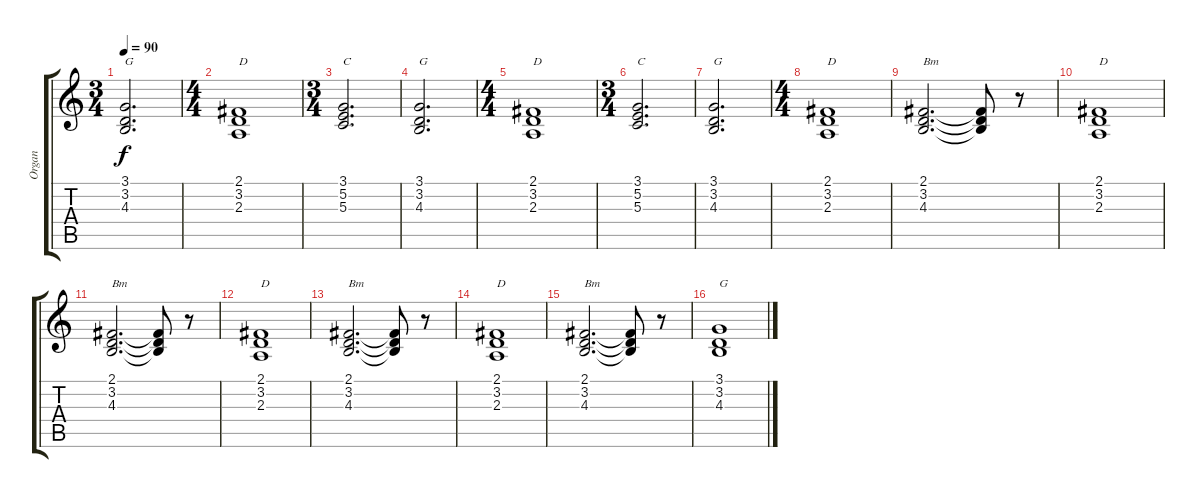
\track ("Organ" "Organ") {instrument drawbarorgan}
\staff {score tabs}
\tuning (E4 B3 G3 D3 A2 E2) {hide}
\ts (3 4)
\tempo 90
\clef g2
\ks c
(3.1 3.2 4.3).2{d txt "G" dy f} |
\ts (4 4)
(2.1 3.2 2.3).1{txt "D"} |
\ts (3 4)
(3.1 5.2 5.3).2{d txt "C"} |
(3.1 3.2 4.3).2{d txt "G"} |
\ts (4 4)
(2.1 3.2 2.3).1{txt "D"} |
\ts (3 4)
(3.1 5.2 5.3).2{d txt "C"} |
(3.1 3.2 4.3).2{d txt "G"} |
\ts (4 4)
(2.1 3.2 2.3).1{txt "D"} |
(2.1 3.2 4.3).2{d txt "Bm"} (2.1{t} 3.2{t} 4.3{t}).8 r.8 |
(2.1 3.2 2.3).1{txt "D"} |
(2.1 3.2 4.3).2{d txt "Bm"} (2.1{t} 3.2{t} 4.3{t}).8 r.8 |
(2.1 3.2 2.3).1{txt "D"} |
(2.1 3.2 4.3).2{d txt "Bm"} (2.1{t} 3.2{t} 4.3{t}).8 r.8 |
(2.1 3.2 2.3).1{txt "D"} |
(2.1 3.2 4.3).2{d txt "Bm"} (2.1{t} 3.2{t} 4.3{t}).8 r.8 |
(3.1 3.2 4.3).1{txt "G"}
